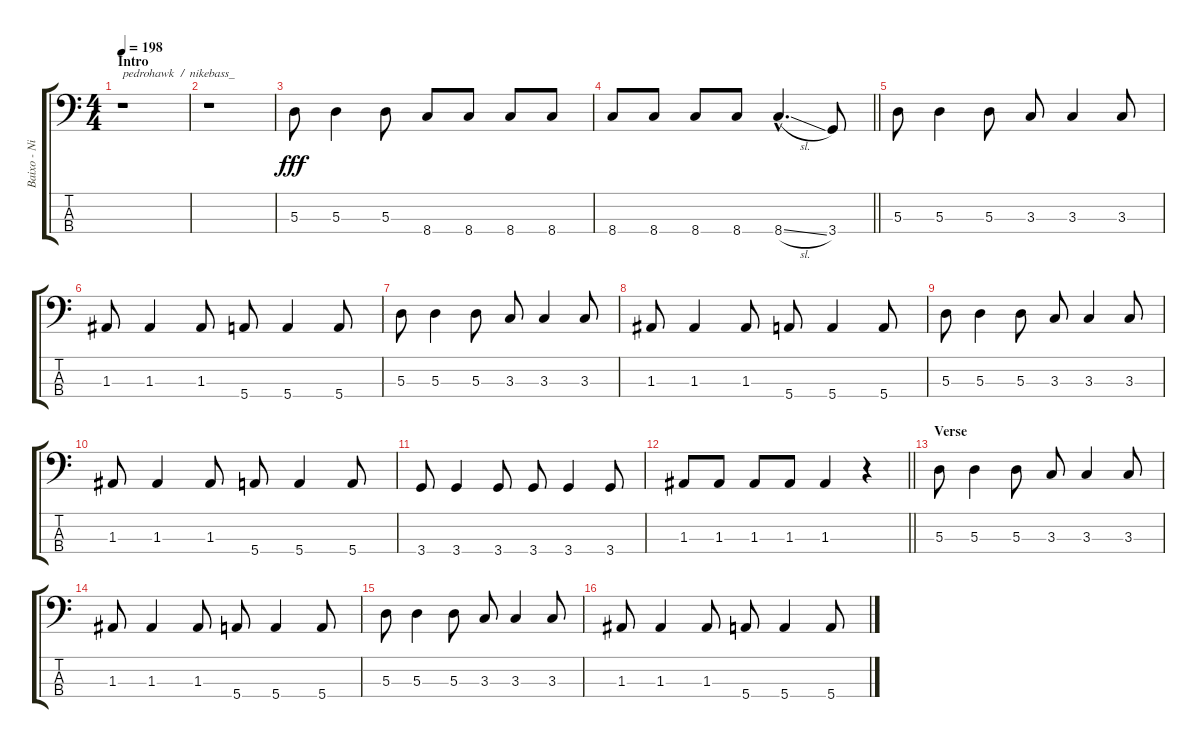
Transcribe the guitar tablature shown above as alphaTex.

\track ("Baixo - Nikola" "Baixo - Ni") {instrument electricbasspick}
\staff {score tabs}
\tuning (G2 D2 A1 E1) {hide}
\ts (4 4)
\section ("" "Intro")
\tempo 198
\clef f4
\ks c
r.1{txt "pedrohawk  /  nikebass_" dy fff instrument electricbasspick} |
r.1 |
5.3.8 5.3.4 5.3.8 8.4.8 8.4.8 8.4.8 8.4.8 |
\barLineRight lightlight
8.4.8 8.4.8 8.4.8 8.4.8 8.4{sl hac}.4{d} 3.4.8 |
5.3.8 5.3.4 5.3.8 3.3.8 3.3.4 3.3.8 |
1.3.8 1.3.4 1.3.8 5.4.8 5.4.4 5.4.8 |
5.3.8 5.3.4 5.3.8 3.3.8 3.3.4 3.3.8 |
1.3.8 1.3.4 1.3.8 5.4.8 5.4.4 5.4.8 |
5.3.8 5.3.4 5.3.8 3.3.8 3.3.4 3.3.8 |
1.3.8 1.3.4 1.3.8 5.4.8 5.4.4 5.4.8 |
3.4.8 3.4.4 3.4.8 3.4.8 3.4.4 3.4.8 |
\barLineRight lightlight
1.3.8 1.3.8 1.3.8 1.3.8 1.3.4 r.4 |
\section ("" "Verse")
5.3.8 5.3.4 5.3.8 3.3.8 3.3.4 3.3.8 |
1.3.8 1.3.4 1.3.8 5.4.8 5.4.4 5.4.8 |
5.3.8 5.3.4 5.3.8 3.3.8 3.3.4 3.3.8 |
1.3.8 1.3.4 1.3.8 5.4.8 5.4.4 5.4.8
